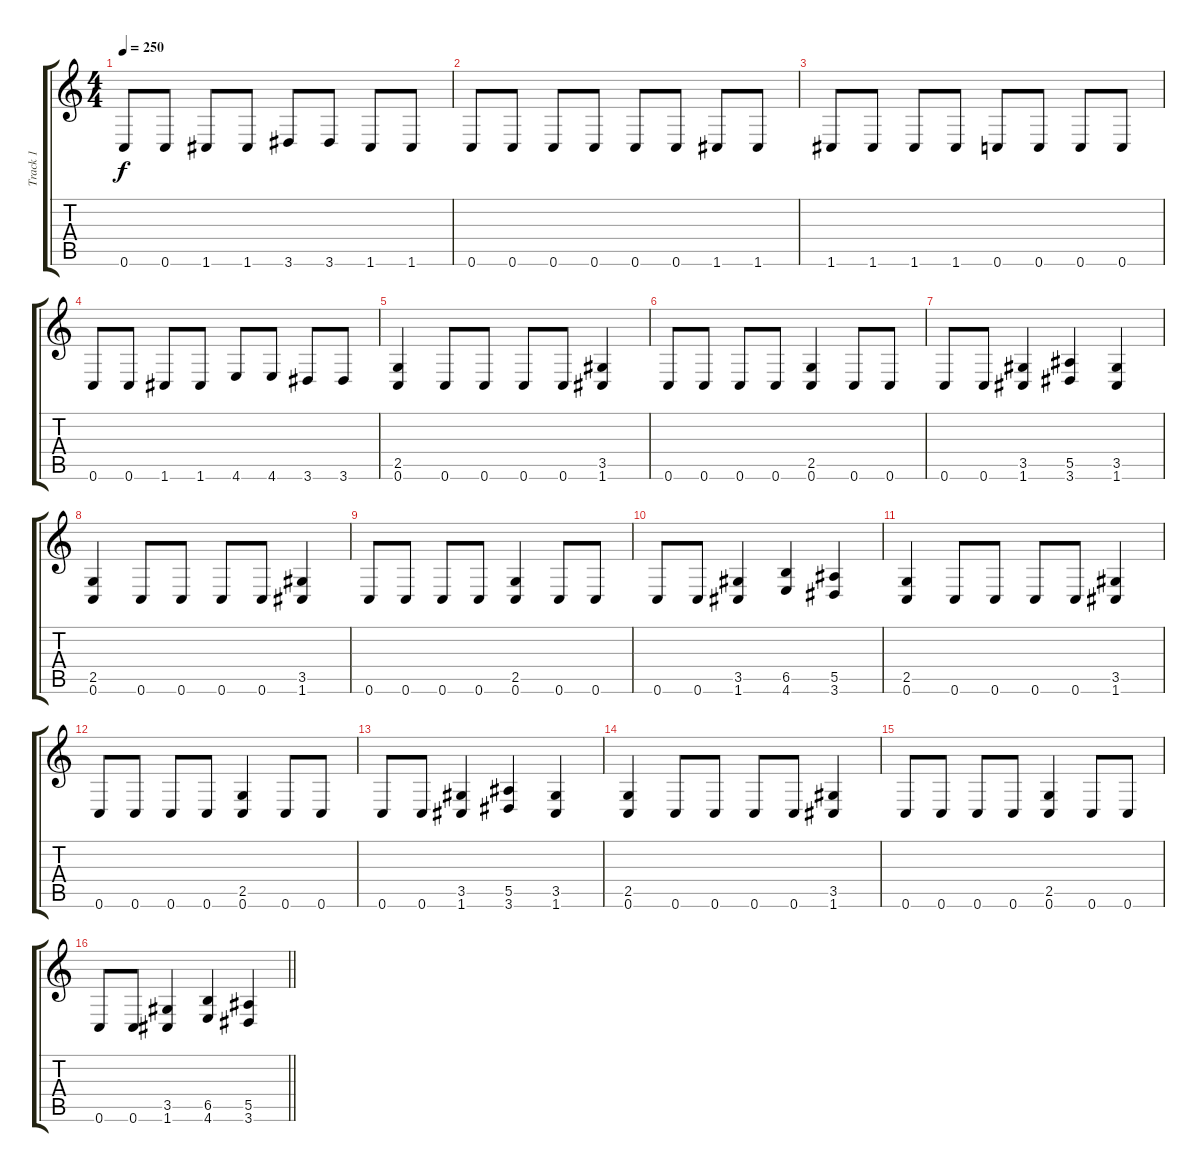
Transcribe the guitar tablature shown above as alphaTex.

\track ("Track 1" "Track 1") {instrument overdrivenguitar}
\staff {score tabs}
\tuning (C4 G3 Eb3 Bb2 F2 C2) {hide}
\ts (4 4)
\tempo 250
\clef g2
\ks c
0.6.8{dy f} 0.6.8 1.6.8 1.6.8 3.6.8 3.6.8 1.6.8 1.6.8 |
0.6.8 0.6.8 0.6.8 0.6.8 0.6.8 0.6.8 1.6.8 1.6.8 |
1.6.8 1.6.8 1.6.8 1.6.8 0.6.8 0.6.8 0.6.8 0.6.8 |
0.6.8 0.6.8 1.6.8 1.6.8 4.6.8 4.6.8 3.6.8 3.6.8 |
(2.5 0.6).4 0.6.8 0.6.8 0.6.8 0.6.8 (3.5 1.6).4 |
0.6.8 0.6.8 0.6.8 0.6.8 (2.5 0.6).4 0.6.8 0.6.8 |
0.6.8 0.6.8 (3.5 1.6).4 (5.5 3.6).4 (3.5 1.6).4 |
(2.5 0.6).4 0.6.8 0.6.8 0.6.8 0.6.8 (3.5 1.6).4 |
0.6.8 0.6.8 0.6.8 0.6.8 (2.5 0.6).4 0.6.8 0.6.8 |
0.6.8 0.6.8 (3.5 1.6).4 (6.5 4.6).4 (5.5 3.6).4 |
(2.5 0.6).4 0.6.8 0.6.8 0.6.8 0.6.8 (3.5 1.6).4 |
0.6.8 0.6.8 0.6.8 0.6.8 (2.5 0.6).4 0.6.8 0.6.8 |
0.6.8 0.6.8 (3.5 1.6).4 (5.5 3.6).4 (3.5 1.6).4 |
(2.5 0.6).4 0.6.8 0.6.8 0.6.8 0.6.8 (3.5 1.6).4 |
0.6.8 0.6.8 0.6.8 0.6.8 (2.5 0.6).4 0.6.8 0.6.8 |
\barLineRight lightlight
0.6.8 0.6.8 (3.5 1.6).4 (6.5 4.6).4 (5.5 3.6).4
